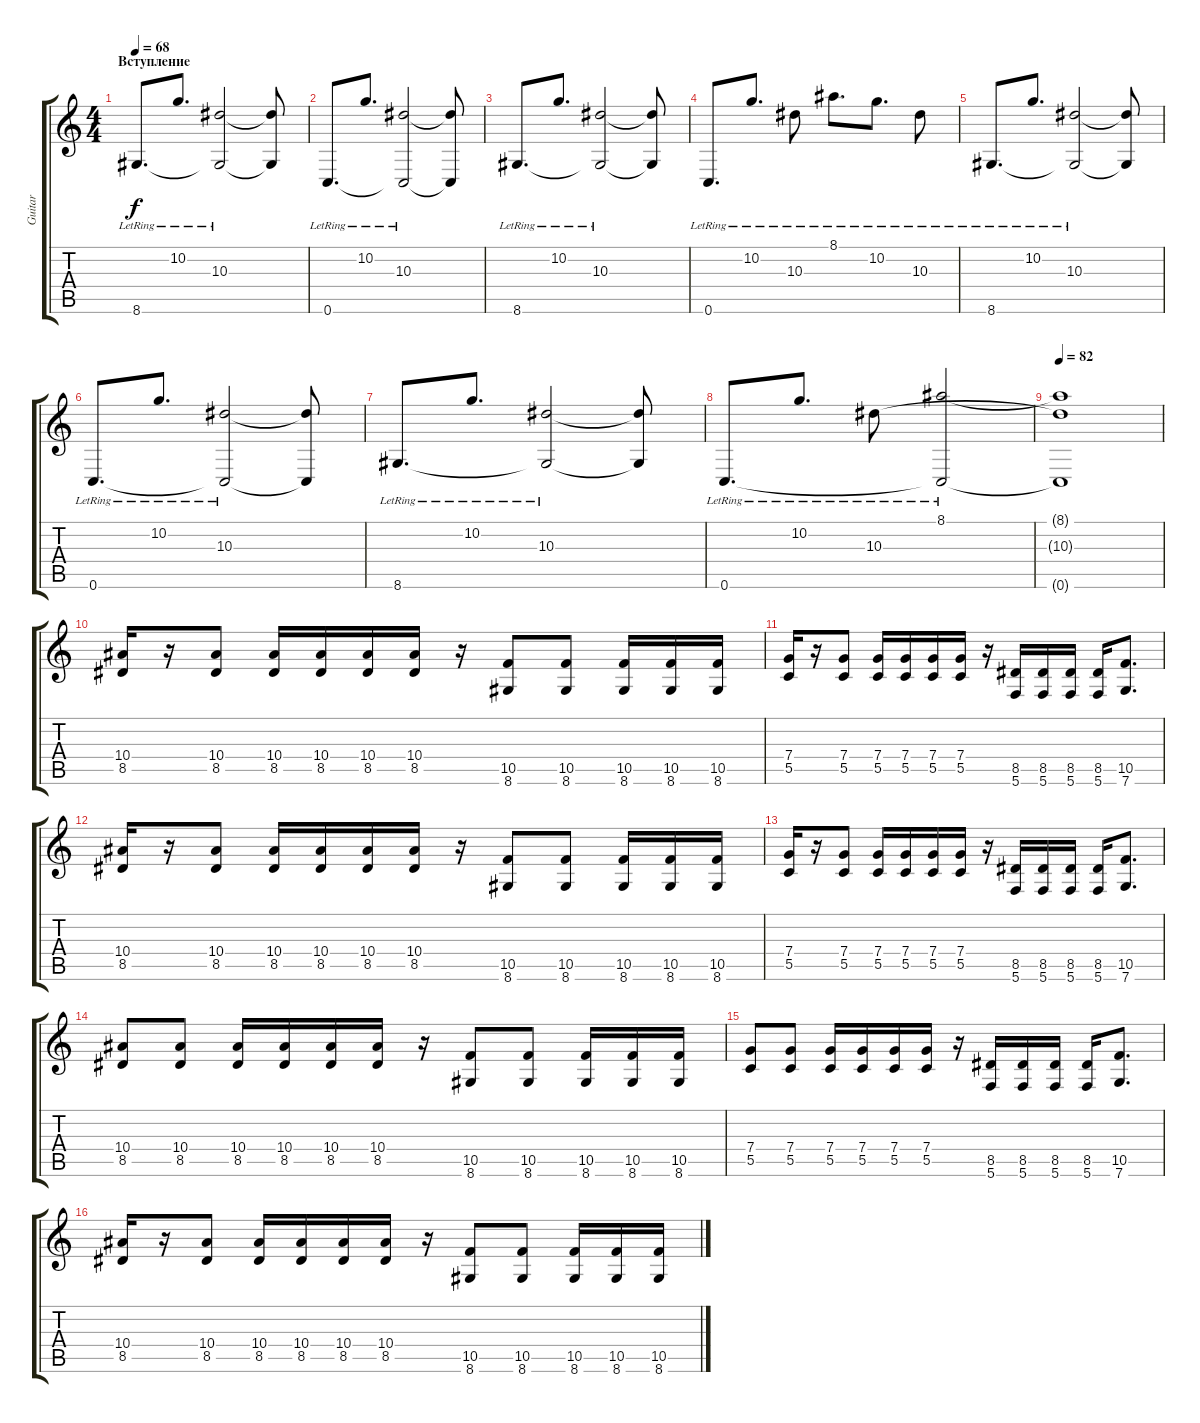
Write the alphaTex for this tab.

\track ("Guitar" "Guitar") {instrument electricguitarclean}
\staff {score tabs}
\tuning (D4 A3 F3 C3 G2 C2) {hide}
\ts (4 4)
\section ("" "Вступление")
\tempo 68
\clef g2
\ks c
8.6{lr}.8{d dy f instrument electricguitarclean} 10.2{lr}.8{d} (10.3{lr} 8.6{t}).2 (10.3{t} 8.6{t}).8 |
0.6{lr}.8{d} 10.2{lr}.8{d} (10.3{lr} 0.6{t}).2 (10.3{t} 0.6{t}).8 |
8.6{lr}.8{d} 10.2{lr}.8{d} (10.3{lr} 8.6{t}).2 (10.3{t} 8.6{t}).8 |
0.6{lr}.8{d} 10.2{lr}.8{d} 10.3{lr}.8 8.1{lr}.8{d} 10.2{lr}.8{d} 10.3{lr}.8 |
8.6{lr}.8{d} 10.2{lr}.8{d} (10.3{lr} 8.6{t}).2 (10.3{t} 8.6{t}).8 |
0.6{lr}.8{d} 10.2{lr}.8{d} (10.3{lr} 0.6{t}).2 (10.3{t} 0.6{t}).8 |
8.6{lr}.8{d} 10.2{lr}.8{d} (10.3{lr} 8.6{t}).2 (10.3{t} 8.6{t}).8 |
0.6{lr}.8{d} 10.2{lr}.8{d} 10.3{lr}.8 (8.1{lr} 0.6{t}).2 |
\tempo 82
(8.1{t} 10.3{t} 0.6{t}).1 |
(10.4 8.5).16{instrument overdrivenguitar} r.16 (10.4 8.5).8 (10.4 8.5).16 (10.4 8.5).16 (10.4 8.5).16 (10.4 8.5).16 r.16 (10.5 8.6).8 (10.5 8.6).8 (10.5 8.6).16 (10.5 8.6).16 (10.5 8.6).16 |
(7.4 5.5).16 r.16 (7.4 5.5).8 (7.4 5.5).16 (7.4 5.5).16 (7.4 5.5).16 (7.4 5.5).16 r.16 (8.5 5.6).16 (8.5 5.6).16 (8.5 5.6).16 (8.5 5.6).16 (10.5 7.6).8{d} |
(10.4 8.5).16 r.16 (10.4 8.5).8 (10.4 8.5).16 (10.4 8.5).16 (10.4 8.5).16 (10.4 8.5).16 r.16 (10.5 8.6).8 (10.5 8.6).8 (10.5 8.6).16 (10.5 8.6).16 (10.5 8.6).16 |
(7.4 5.5).16 r.16 (7.4 5.5).8 (7.4 5.5).16 (7.4 5.5).16 (7.4 5.5).16 (7.4 5.5).16 r.16 (8.5 5.6).16 (8.5 5.6).16 (8.5 5.6).16 (8.5 5.6).16 (10.5 7.6).8{d} |
(10.4 8.5).8{instrument distortionguitar} (10.4 8.5).8 (10.4 8.5).16 (10.4 8.5).16 (10.4 8.5).16 (10.4 8.5).16 r.16 (10.5 8.6).8 (10.5 8.6).8 (10.5 8.6).16 (10.5 8.6).16 (10.5 8.6).16 |
(7.4 5.5).8 (7.4 5.5).8 (7.4 5.5).16 (7.4 5.5).16 (7.4 5.5).16 (7.4 5.5).16 r.16 (8.5 5.6).16 (8.5 5.6).16 (8.5 5.6).16 (8.5 5.6).16 (10.5 7.6).8{d} |
(10.4 8.5).16 r.16 (10.4 8.5).8 (10.4 8.5).16 (10.4 8.5).16 (10.4 8.5).16 (10.4 8.5).16 r.16 (10.5 8.6).8 (10.5 8.6).8 (10.5 8.6).16 (10.5 8.6).16 (10.5 8.6).16
